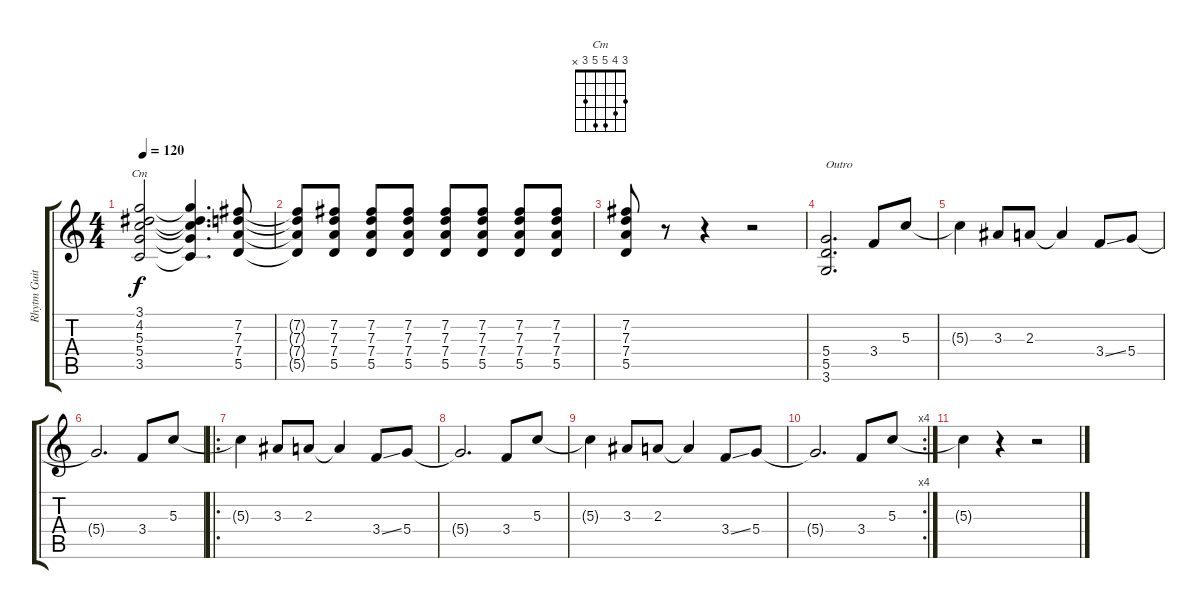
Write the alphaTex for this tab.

\track ("Rhytm Guitar 1" "Rhytm Guit") {instrument overdrivenguitar}
\staff {score tabs}
\tuning (E4 B3 G3 D3 A2 E2) {hide}
\chord ("Cm" 3 4 5 5 3 x)
\ts (4 4)
\tempo 120
\clef g2
\ks c
(3.1 4.2 5.3 5.4 3.5).2{ch "Cm" dy f} (3.1{t} 4.2{t} 5.3{t} 5.4{t} 3.5{t}).4{d} (7.2 7.3 7.4 5.5).8 |
(7.2{t} 7.3{t} 7.4{t} 5.5{t}).8 (7.2 7.3 7.4 5.5).8 (7.2 7.3 7.4 5.5).8 (7.2 7.3 7.4 5.5).8 (7.2 7.3 7.4 5.5).8 (7.2 7.3 7.4 5.5).8 (7.2 7.3 7.4 5.5).8 (7.2 7.3 7.4 5.5).8 |
(7.2 7.3 7.4 5.5).8 r.8 r.4 r.2 |
(5.4 5.5 3.6).2{d txt "Outro"} 3.4.8 5.3.8 |
5.3{t}.4 3.3.8 2.3.8 2.3{t}.4 3.4{ss}.8 5.4.8 |
5.4{t}.2{d} 3.4.8 5.3.8 |
\ro
5.3{t}.4 3.3.8 2.3.8 2.3{t}.4 3.4{ss}.8 5.4.8 |
5.4{t}.2{d} 3.4.8 5.3.8 |
5.3{t}.4 3.3.8 2.3.8 2.3{t}.4 3.4{ss}.8 5.4.8 |
\rc 4
5.4{t}.2{d} 3.4.8 5.3.8 |
5.3{t}.4 r.4 r.2
